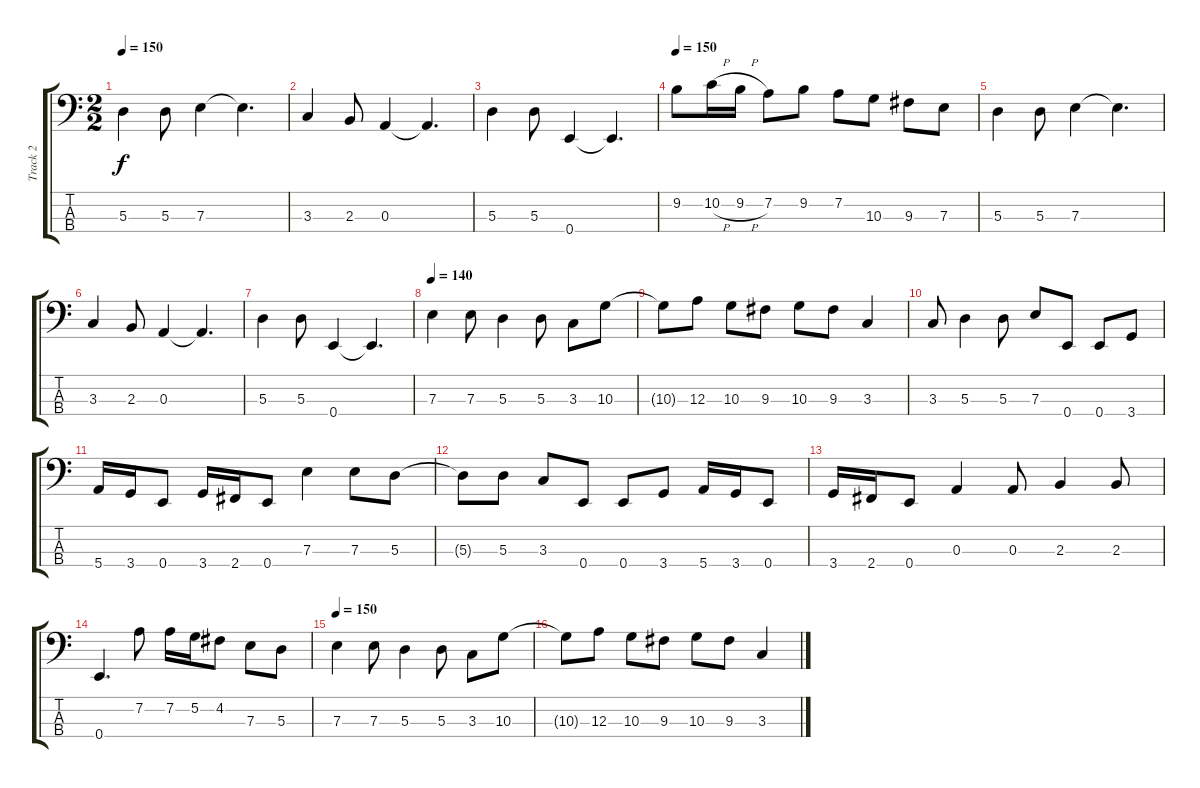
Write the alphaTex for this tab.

\track ("Track 2" "Track 2") {instrument electricbassfinger}
\staff {score tabs}
\tuning (G2 D2 A1 E1) {hide}
\ts (2 2)
\tempo 150
\clef f4
\ks c
5.3.4{dy f} 5.3.8 7.3.4 7.3{t}.4{d} |
3.3.4 2.3.8 0.3.4 0.3{t}.4{d} |
5.3.4 5.3.8 0.4.4 0.4{t}.4{d} |
\tempo 150
9.2.8 10.2{h}.16 9.2{h}.16 7.2.8 9.2.8 7.2.8 10.3.8 9.3.8 7.3.8 |
5.3.4 5.3.8 7.3.4 7.3{t}.4{d} |
3.3.4 2.3.8 0.3.4 0.3{t}.4{d} |
5.3.4 5.3.8 0.4.4 0.4{t}.4{d} |
\tempo 140
7.3.4{volume 16} 7.3.8 5.3.4 5.3.8 3.3.8 10.3.8 |
10.3{t}.8 12.3.8 10.3.8 9.3.8 10.3.8 9.3.8 3.3.4 |
3.3.8 5.3.4 5.3.8 7.3.8 0.4.8 0.4.8 3.4.8 |
5.4.16 3.4.16 0.4.8 3.4.16 2.4.16 0.4.8 7.3.4 7.3.8 5.3.8 |
5.3{t}.8 5.3.8 3.3.8 0.4.8 0.4.8 3.4.8 5.4.16 3.4.16 0.4.8 |
3.4.16 2.4.16 0.4.8 0.3.4 0.3.8 2.3.4 2.3.8 |
0.4.4{d} 7.2.8 7.2.16 5.2.16 4.2.8 7.3.8 5.3.8 |
\tempo 150
7.3.4{volume 16} 7.3.8 5.3.4 5.3.8 3.3.8 10.3.8 |
10.3{t}.8 12.3.8 10.3.8 9.3.8 10.3.8 9.3.8 3.3.4
